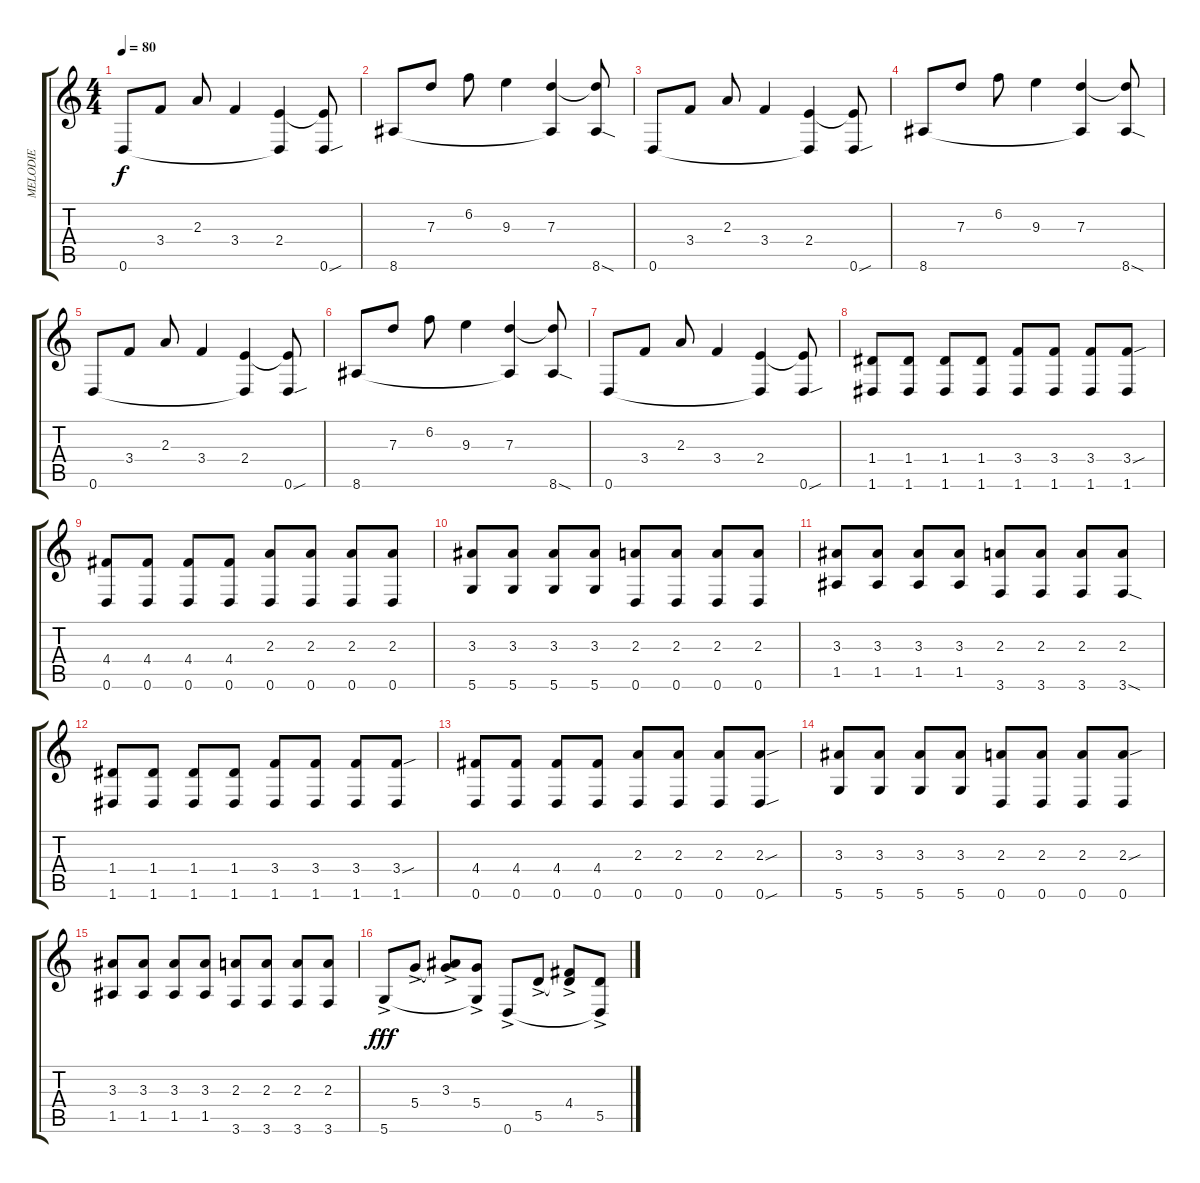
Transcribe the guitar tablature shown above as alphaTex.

\track ("MELODIE" "MELODIE") {instrument acousticguitarsteel}
\staff {score tabs}
\tuning (E4 B3 G3 D3 A2 D2) {hide}
\ts (4 4)
\tempo 80
\clef g2
\ks c
0.6.8{dy f} 3.4.8 2.3.8 3.4.4 (2.4 0.6{t}).4 (2.4{t} 0.6{sou}).8 |
8.6.8 7.3.8 6.2.8 9.3.4 (7.3 8.6{t}).4 (7.3{t} 8.6{sod}).8 |
0.6.8 3.4.8 2.3.8 3.4.4 (2.4 0.6{t}).4 (2.4{t} 0.6{sou}).8 |
8.6.8 7.3.8 6.2.8 9.3.4 (7.3 8.6{t}).4 (7.3{t} 8.6{sod}).8 |
0.6.8 3.4.8 2.3.8 3.4.4 (2.4 0.6{t}).4 (2.4{t} 0.6{sou}).8 |
8.6.8 7.3.8 6.2.8 9.3.4 (7.3 8.6{t}).4 (7.3{t} 8.6{sod}).8 |
0.6.8 3.4.8 2.3.8 3.4.4 (2.4 0.6{t}).4 (2.4{t} 0.6{sou}).8 |
(1.4 1.6).8 (1.4 1.6).8 (1.4 1.6).8 (1.4 1.6).8 (3.4 1.6).8 (3.4 1.6).8 (3.4 1.6).8 (3.4{sou} 1.6).8 |
(4.4 0.6).8 (4.4 0.6).8 (4.4 0.6).8 (4.4 0.6).8 (2.3 0.6).8 (2.3 0.6).8 (2.3 0.6).8 (2.3 0.6).8 |
(3.3 5.6).8 (3.3 5.6).8 (3.3 5.6).8 (3.3 5.6).8 (2.3 0.6).8 (2.3 0.6).8 (2.3 0.6).8 (2.3 0.6).8 |
(3.3 1.5).8 (3.3 1.5).8 (3.3 1.5).8 (3.3 1.5).8 (2.3 3.6).8 (2.3 3.6).8 (2.3 3.6).8 (2.3 3.6{sod}).8 |
(1.4 1.6).8 (1.4 1.6).8 (1.4 1.6).8 (1.4 1.6).8 (3.4 1.6).8 (3.4 1.6).8 (3.4 1.6).8 (3.4{sou} 1.6).8 |
(4.4 0.6).8 (4.4 0.6).8 (4.4 0.6).8 (4.4 0.6).8 (2.3 0.6).8 (2.3 0.6).8 (2.3 0.6).8 (2.3{sou} 0.6{sou}).8 |
(3.3 5.6).8 (3.3 5.6).8 (3.3 5.6).8 (3.3 5.6).8 (2.3 0.6).8 (2.3 0.6).8 (2.3 0.6).8 (2.3{sou} 0.6).8 |
(3.3 1.5).8 (3.3 1.5).8 (3.3 1.5).8 (3.3 1.5).8 (2.3 3.6).8 (2.3 3.6).8 (2.3 3.6).8 (2.3 3.6).8 |
5.6{ac}.8{dy fff} 5.4{ac}.8 (3.3{ac} 5.4{t}).8 (5.4{ac} 5.6{t}).8 0.6{ac}.8 5.5{ac}.8 (4.4{ac} 5.5{t}).8 (5.5{ac} 0.6{t}).8
